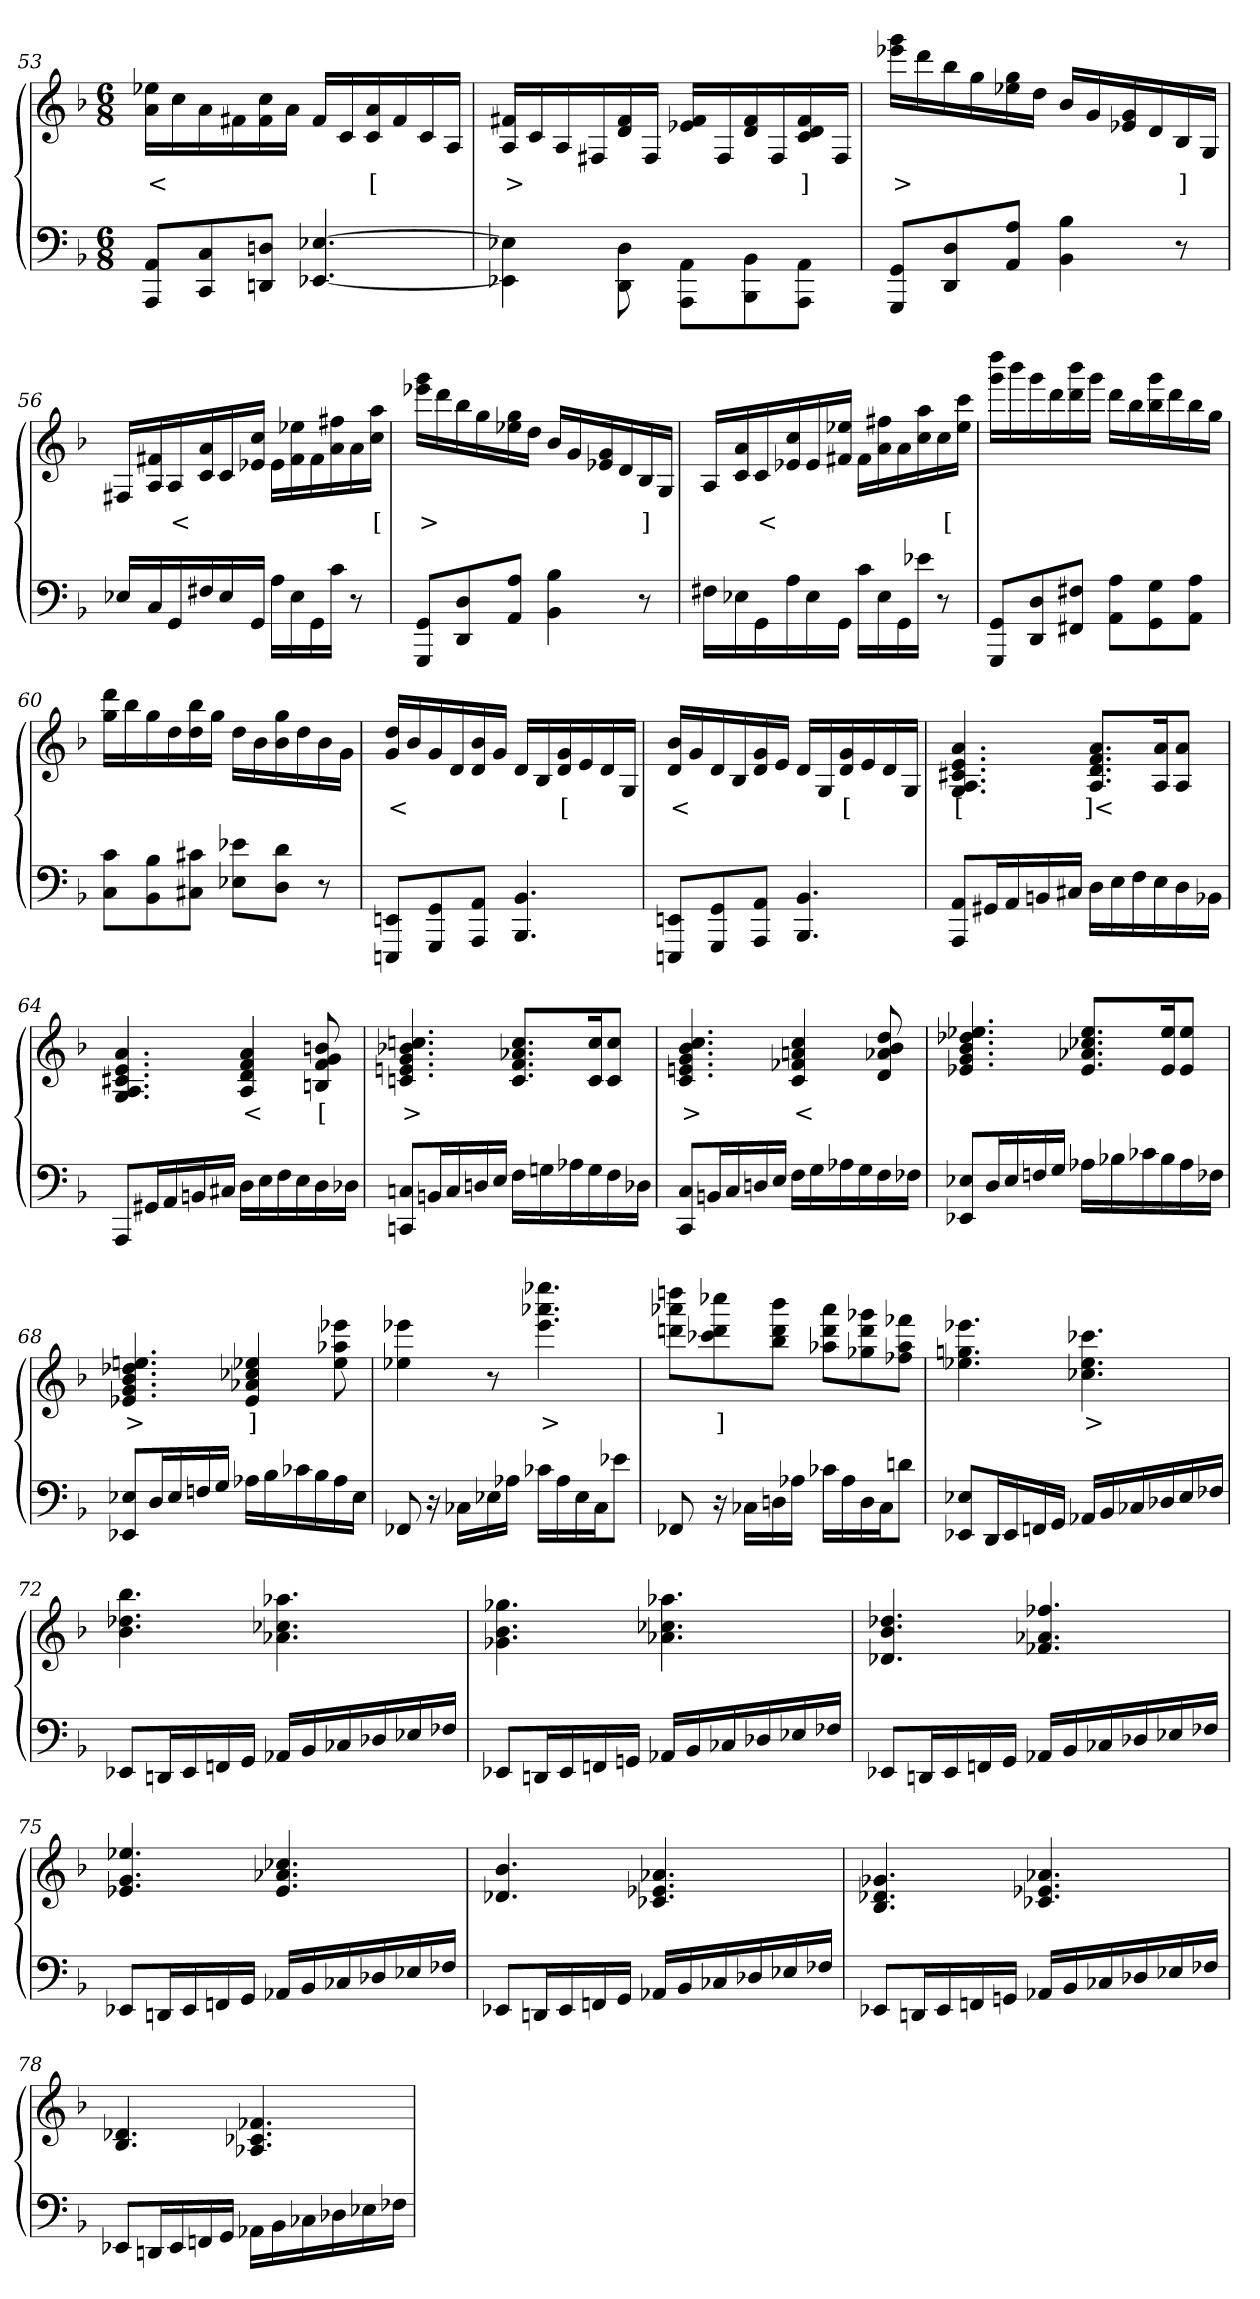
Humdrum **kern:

**kern	**kern	**text
*part2	*part1	*part1
*staff2	*staff1	*staff1
*clefF4	*clefG2	*
*k[b-]	*k[b-]	*
*M6/8	*M6/8	*
=53	=53	=53
8AA 8AAAL	16ee-X 16aLL	<
.	16cc	.
8C 8CC	16a	.
.	16f#X	.
8Dn 8DDnJ	16cc 16f#	.
.	16aJJ	.
[4.E-X [4.EE-X	16f#LL	.
.	16c	.
.	16a 16c	[
.	16f#	.
.	16c	.
.	16AJJ	.
=54	=54	=54
4E-X\] 4EE-X\]	16f#X 16ALL	>
.	16c	.
.	16A	.
.	16F#	.
8D\ 8DD\	16f# 16d	.
.	16F#JJ	.
8AA\ 8AAA\L	16f# 16e-XLL	.
.	16F#	.
8BB- 8BBB-	16f# 16d	.
.	16F#	.
8AA 8AAAJ	16f# 16d 16c	]
.	16F#JJ	.
=55	=55	=55
8GG 8GGGL	16ggg 16eee-XLL	>
.	16ddd	.
8D 8DD	16bb-	.
.	16gg	.
8A 8AAJ	16gg 16ee-	.
.	16ddJJ	.
4B- 4BB-	16b-LL	.
.	16g	.
.	16g 16e-	.
.	16d	.
8r	16B-	]
.	16GJJ	.
=56	=56	=56
16E-XLL	16F#XLL	.
16C	16f# 16A	.
16GG	16A	<
16F#X	16a 16c	.
16E-	16c	.
16GGJJ	16cc 16e-XJJ	.
16ALL	16e-LL	.
16E-	16ee- 16f#	.
16GG	16f#	.
16cJJ	16ff# 16a	.
8r	16a	.
.	16aa 16ccJJ	[
=57	=57	=57
8GG 8GGGL	16ggg 16eee-XLL	>
.	16ddd	.
8D 8DD	16bb-	.
.	16gg	.
8A 8AAJ	16gg 16ee-	.
.	16ddJJ	.
4B- 4BB-	16b-LL	.
.	16g	.
.	16g 16e-	.
.	16d	.
8r	16B-	]
.	16GJJ	.
=58	=58	=58
16F#XLL	16ALL	.
16E-X	16a 16c	.
16GG	16c	<
16A	16cc 16e-X	.
16E-	16e-	.
16GGJJ	16ee- 16f#XJJ	.
16cLL	16f#LL	.
16E-	16ff# 16a	.
16GG	16a	.
16e-JJ	16aa 16cc	.
8r	16cc	.
.	16ccc 16ee-JJ	[
=59	=59	=59
8GG 8GGGL	16dddd 16gggLL	.
.	16bbb-	.
8D 8DD	16ggg	.
.	16ddd	.
8F#X 8FF#XJ	16bbb- 16ddd	.
.	16gggJJ	.
8A 8AAL	16dddLL	.
.	16bb-	.
8G 8GG	16ggg 16bb-	.
.	16ddd	.
8A 8AAJ	16bb-	.
.	16ggJJ	.
=60	=60	=60
8c 8CL	16ddd 16ggLL	.
.	16bb-	.
8B- 8BB-	16gg	.
.	16dd	.
8c#X 8C#XJ	16bb- 16dd	.
.	16ggJJ	.
8e-X 8E-XL	16ddLL	.
.	16b-	.
8d 8DJ	16gg 16b-	.
.	16dd	.
8r	16b-	.
.	16gJJ	.
=61	=61	=61
8EEn 8EEEnL	16dd 16gLL	<
.	16b-	.
8GG 8GGG	16g	.
.	16d	.
8AA 8AAAJ	16b- 16d	.
.	16gJJ	.
4.BB- 4.BBB-	16dLL	.
.	16B-	.
.	16g 16d	[
.	16e	.
.	16d	.
.	16GJJ	.
=62	=62	=62
8EEn 8EEEnL	16b- 16dLL	<
.	16g	.
8GG 8GGG	16d	.
.	16B-	.
8AA 8AAAJ	16g 16d	.
.	16eJJ	.
4.BB- 4.BBB-	16dLL	.
.	16G	.
.	16g 16d	[
.	16e	.
.	16d	.
.	16GJJ	.
=63	=63	=63
8AA 8AAAL	4.a 4.e 4.c#X 4.A 4.G	[
16GG#XL	.	.
16AA	.	.
16BBn	.	.
16C#XJJ	.	.
16DLL	8.a 8.f 8.d 8.AL	]<
16E	.	.
16F	.	.
16E	16a 16A	.
16D	8a 8AJ	.
16BB-XJJ	.	.
=64	=64	=64
8AAAL	4.a 4.e 4.c#X 4.A 4.G	.
16GG#XL	.	.
16AA	.	.
16BBn	.	.
16C#XJJ	.	.
16DLL	4a 4f 4d 4A	<
16E	.	.
16F	.	.
16E	.	.
16D	8bn 8g 8f 8Bn	[
16D-XJJ	.	.
=65	=65	=65
8Cn 8CCnL	4.ccn 4.b-X 4.g 4.en 4.cn	>
16BBnL	.	.
16C	.	.
16Dn	.	.
16EJJ	.	.
16FLL	8.cc 8.a-X 8.f 8.cL	.
16Gn	.	.
16A-X	.	.
16G	16cc 16c	.
16F	8cc 8cJ	.
16D-XJJ	.	.
=66	=66	=66
8C 8CCL	4.cc 4.b- 4.g 4.en 4.c	>
16BBnL	.	.
16C	.	.
16Dn	.	.
16EJJ	.	.
16FLL	4cc 4an 4f-X 4c	<
16G	.	.
16A-X	.	.
16G	.	.
16F	8dd 8b- 8a-X 8d	.
16F-XJJ	.	.
=67	=67	=67
8E-X 8EE-XL	4.ee-X 4.dd-X 4.b- 4.g 4.e-X	.
16DL	.	.
16E-	.	.
16Fn	.	.
16GJJ	.	.
16A-XLL	8.ee- 8.cc-X 8.a-X 8.e-L	.
16B-X	.	.
16c-X	.	.
16B-	16ee- 16e-	.
16A-	8ee- 8e-J	.
16F-XJJ	.	.
=68	=68	=68
8E-X 8EE-XL	4.een 4.dd-X 4.b- 4.g 4.e-X	>
16DL	.	.
16E-	.	.
16Fn	.	.
16GJJ	.	.
16A-XLL	4ee- 4cc-X 4a-X 4e-	]
16B-	.	.
16c-X	.	.
16B-	.	.
16A-	8eee- 8aa- 8ee-	.
16E-JJ	.	.
=69	=69	=69
8FF-X	4eee-X 4ee-X	.
16r	.	.
16C-XLL	.	.
16E-X	8r	.
16A-XJJ	.	.
16c-LL	4.eeee- 4.aaa-X 4.eee-	>
16A-	.	.
16E-	.	.
16C-J	.	.
8e-J	.	.
=70	=70	=70
8FF-X	8ddddn 8aaa-X 8dddnL	.
16r	8cccc-X 8ddd 8ccc-X	]
16C-XLL	.	.
16Dn	8bbb- 8ddd 8bb-J	.
16A-XJJ	.	.
16c-LL	8aaa- 8ddd 8aa-L	.
16A-	.	.
16D	8ggg-X 8ddd 8gg-X	.
16C-J	.	.
8dnJ	8fff-X 8aa- 8ff-XJ	.
=71	=71	=71
8E-X 8EE-XL	4.eee-X 4.ggn 4.ee-X	.
16DDL	.	.
16EE-	.	.
16FFn	.	.
16GGJJ	.	.
16AA-XLL	4.ccc-X 4.ee- 4.cc-X	>
16BB-	.	.
16C-X	.	.
16D-X	.	.
16E-	.	.
16F-XJJ	.	.
=72	=72	=72
8EE-XL	4.bb- 4.dd-X 4.b-	.
16DDnL	.	.
16EE-	.	.
16FFn	.	.
16GGJJ	.	.
16AA-XLL	4.aa-X 4.cc-X 4.a-X	.
16BB-	.	.
16C-X	.	.
16D-X	.	.
16E-	.	.
16F-XJJ	.	.
=73	=73	=73
8EE-XL	4.gg-X 4.b- 4.g-X	.
16DDnL	.	.
16EE-	.	.
16FFn	.	.
16GGnJJ	.	.
16AA-XLL	4.aa-X 4.cc-X 4.a-X	.
16BB-	.	.
16C-X	.	.
16D-X	.	.
16E-	.	.
16F-XJJ	.	.
=74	=74	=74
8EE-XL	4.dd-X 4.b- 4.d-X	.
16DDnL	.	.
16EE-	.	.
16FFn	.	.
16GGJJ	.	.
16AA-XLL	4.ff-X/ 4.a-X/ 4.f-X/	.
16BB-	.	.
16C-X	.	.
16D-X	.	.
16E-	.	.
16F-XJJ	.	.
=75	=75	=75
8EE-XL	4.ee-X 4.g 4.e-X	.
16DDnL	.	.
16EE-	.	.
16FFn	.	.
16GGJJ	.	.
16AA-XLL	4.cc-X 4.a-X 4.e-	.
16BB-	.	.
16C-X	.	.
16D-X	.	.
16E-	.	.
16F-XJJ	.	.
=76	=76	=76
8EE-XL	4.b- 4.d-X	.
16DDnL	.	.
16EE-	.	.
16FFn	.	.
16GGJJ	.	.
16AA-XLL	4.a-X 4.e-X 4.c-X	.
16BB-	.	.
16C-X	.	.
16D-X	.	.
16E-	.	.
16F-XJJ	.	.
=77	=77	=77
8EE-XL	4.g-X 4.d-X 4.B-	.
16DDnL	.	.
16EE-	.	.
16FFn	.	.
16GGnJJ	.	.
16AA-XLL	4.a-X 4.e-X 4.c-X	.
16BB-	.	.
16C-X	.	.
16D-X	.	.
16E-	.	.
16F-XJJ	.	.
=78	=78	=78
8EE-XL	4.d-X 4.B-	.
16DDnL	.	.
16EE-	.	.
16FFn	.	.
16GGJJ	.	.
16AA-X\LL	4.f-X 4.c-X 4.A-X	.
16BB-	.	.
16C-X	.	.
16D-X	.	.
16E-	.	.
16F-XJJ	.	.
=	=	=
*-	*-	*-
